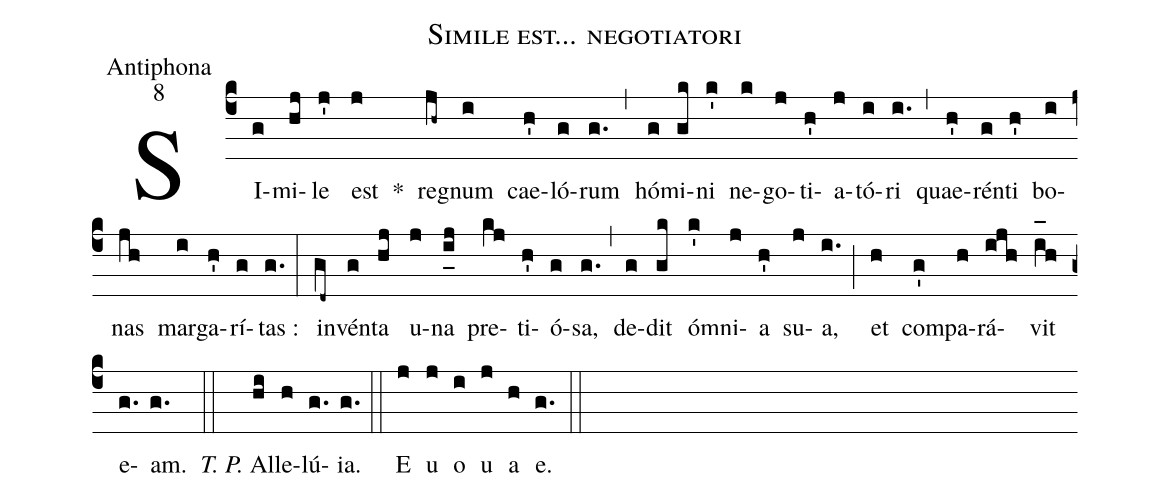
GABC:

name:Simile est... negotiatori;
office-part:Antiphona;
mode:8;
%%
(c4) SI(g)mi(hj)le(j') est(j) *() re(jh~)gnum(i) cae(h')ló(g)rum(g.) (,) hó(g)mi(gk)ni(k') ne(k)go(j)ti(h')a(j)tó(i)ri(i.) (,) quae(h')rén(g)ti(h') bo(i)nas(jh) mar(i)ga(h')rí(g)tas :(g.) (:) in(gd~)vén(g)ta(hj) u(j)na(i_[uh:l]j) pre(kj)ti(h')ó(g)sa,(g.) (,) de(g)dit(gk) ó(k')mni(j)a(h') su(j)a,(i.) (;) et(h) com(g')pa(h)rá(ijh)vit(i_[oh:h]h) e(g.)am.(g.) (::) <i>T. P.</i> Al(hi)le(h)lú(g.){ia}.(g.) (::) <eu>E(j) u(j) o(i) u(j) a(h) e.</eu>(g.) (::)
